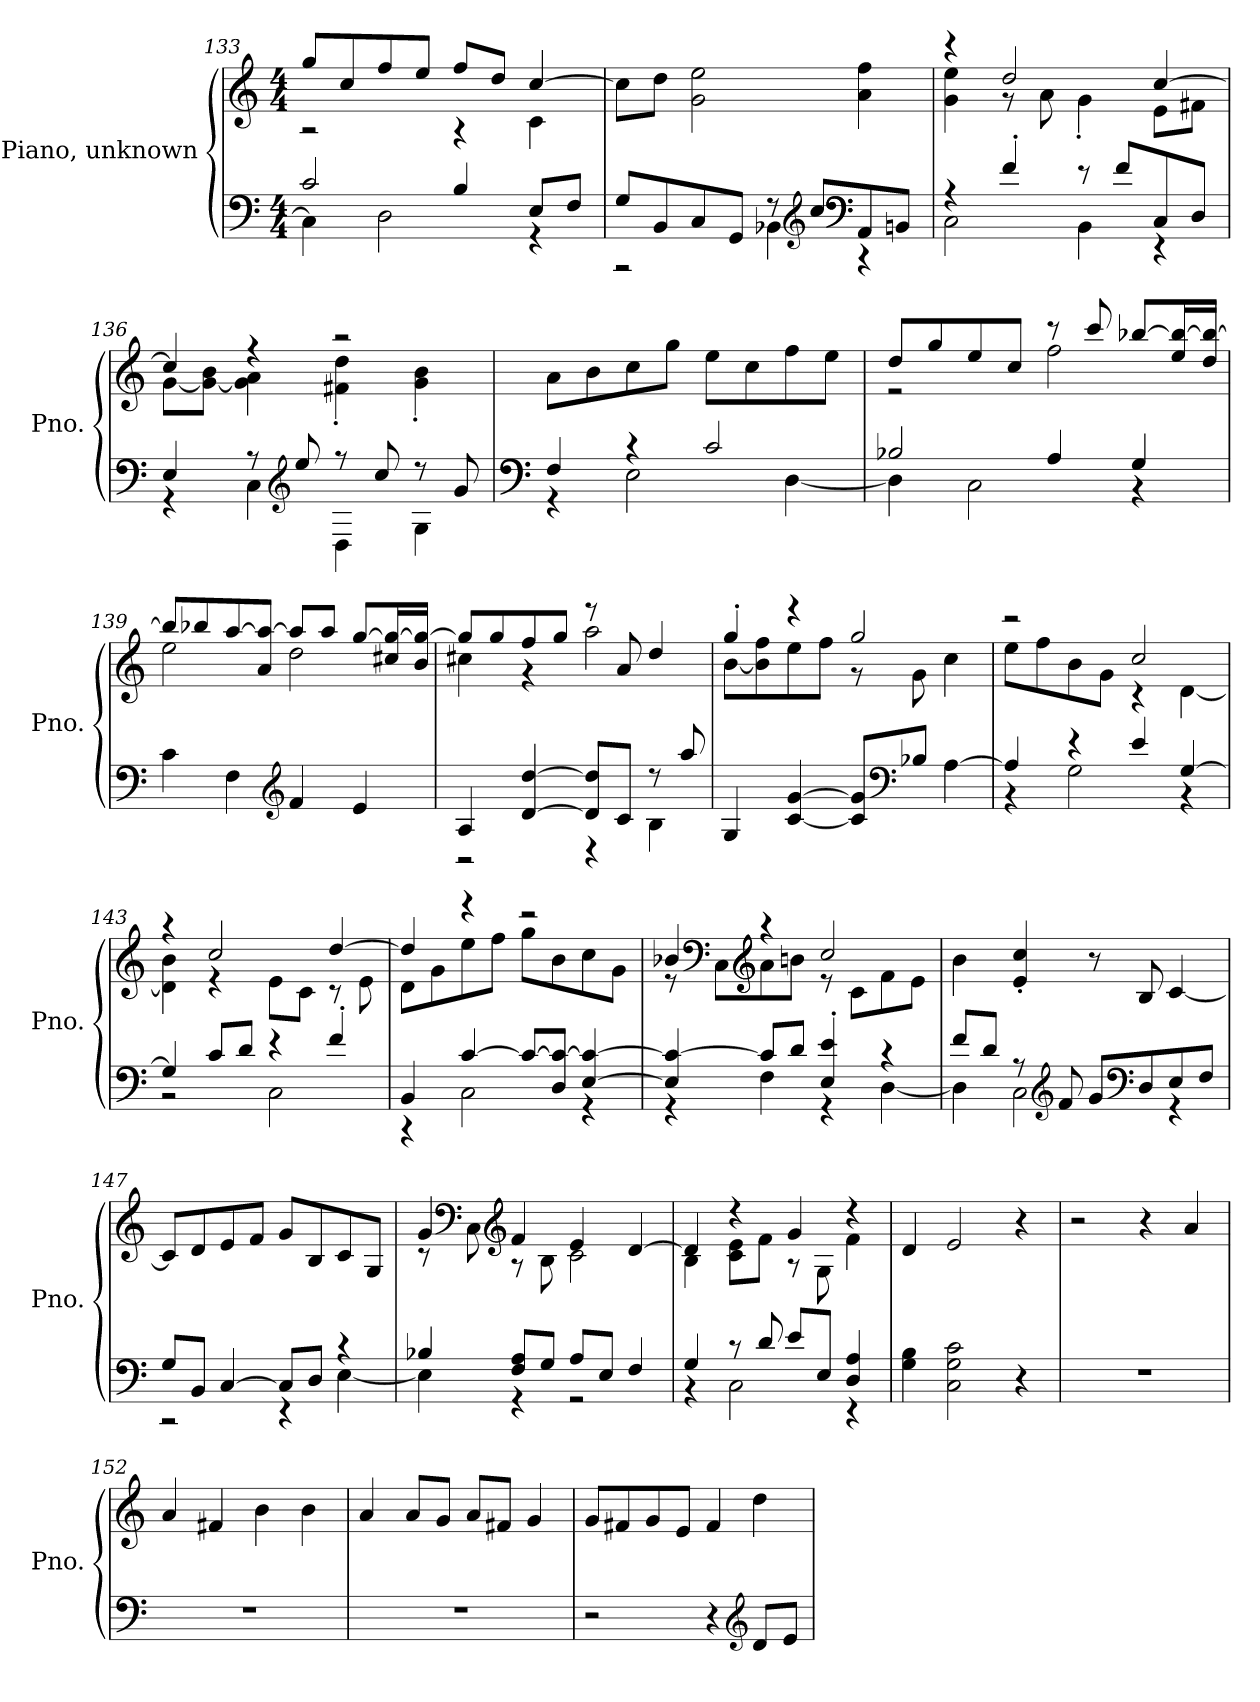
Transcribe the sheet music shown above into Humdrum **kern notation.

**kern	**kern
*part1	*part1
*staff2	*staff1
*I"Piano, unknown	*
*I'Pno.	*
*clefF4	*clefG2
*k[]	*k[]
*M4/4	*M4/4
=133	=133
*^	*^
2c/	4C\]	8gg/L	2r
.	.	8cc/	.
.	2D\	8ff/	.
.	.	8ee/J	.
4B/	.	8ff/L	4r
.	.	8dd/J	.
8E/L	4r	[4cc/	4c\
8F/J	.	.	.
*	*	*v	*v
=134	=134	=134
8G/L	2r	8cc\L]
8BB/	.	8dd\J
8C/	.	2g\ 2ee\
8GG/J	.	.
8r	4BB-X\	.
*clefG2	*	*
8cc/L	.	.
*clefF4	*	*
8AA/	4r	4a\ 4ff\
8BBn/J	.	.
=135	=135	=135
*	*	*^
4r	2C\	4r	4g\ 4ee\
4f'/	.	2dd/	8r
.	.	.	8a\
8r	4BB\	.	4g'\
8f/L	.	.	.
8C/	4r	[4cc/	8e\L
8D/J	.	.	8f#X\J
!!LO:LB:g=z	!!
=136	=136	=136	=136
4E/	4r	4cc/]	[8g\L
.	.	.	8g\_ 8b\J
8r	4C\	4r	4g\] 4a\
*clefG2	*	*	*
8ee/	.	.	.
8r	4D\	2r	4f#X\' 4dd\'
8cc/	.	.	.
8r	4G\	.	4g\' 4b\'
8g/	.	.	.
*	*	*v	*v
=137	=137	=137
*clefF4	*	*
4F/	4r	8a\L
.	.	8b\
4r	2E\	8cc\
.	.	8gg\J
2c/	.	8ee\L
.	.	8cc\
.	[4D\	8ff\
.	.	8ee\J
=138	=138	=138
*	*	*^
2B-X/	4D\]	8dd/L	2r
.	.	8gg/	.
.	2C\	8ee/	.
.	.	8cc/J	.
4A/	.	8r	2ff\
.	.	8ccc/	.
4G/	4r	[8bb-X/L	.
.	.	16ee/ 16bb-/_L	.
.	.	16dd/ 16bb-/_JJ	.
*v	*v	*	*
!!LO:LB:g=z	!!
=139	=139	=139
4c\	8bb-/L]	2ee\
.	8bb-X/	.
4F\	[8aa/	.
.	8a/ 8aa/_J	.
*clefG2	*	*
4f/	8aa/L]	2dd\
.	8aa/J	.
4e/	[8gg/L	.
.	16cc#X/ 16gg/_L	.
.	16b/ 16gg/_JJ	.
=140	=140	=140
*^	*	*
4A/	2r	8gg/L]	4cc#X\
.	.	8gg/	.
[4d/ [4dd/	.	8ff/	4r
.	.	8gg/J	.
8d/] 8dd/]L	4r	8r	2aa\
8c/J	.	8a/	.
8r	4B\	4dd/	.
8aa/	.	.	.
*v	*v	*	*
=141	=141	=141
4G/	4gg'/	[8b\L
.	.	8b\] 8ff\
[4c/ [4g/	4r	8ee\
.	.	8ff\J
8c/] 8g/]L	2gg/	8r
*clefF4	*	*
8B-X/J	.	8g\
[4A\	.	4cc\
=142	=142	=142
*^	*	*
4A/]	4r	2r	8ee\L
.	.	.	8ff\
4r	2G\	.	8b\
.	.	.	8g\J
4e/	.	2cc/	4r
[4G/	4r	.	[4d\
!!LO:LB:g=z	!!
=143	=143	=143	=143
4G/]	2r	4r	4d\] 4b\
8c/L	.	2cc/	4r
8d/J	.	.	.
4r	2C\	.	8e\L
.	.	.	8c\J
4f'/	.	[4dd/	8r
.	.	.	8e\
=144	=144	=144	=144
4BB/	4r	4dd/]	8d\L
.	.	.	8g\
[4c/	2C\	4r	8ee\
.	.	.	8ff\J
8c/L_	.	2r	8gg\L
8D/ 8c/_J	.	.	8b\
[4E/ 4c/_	4r	.	8cc\
.	.	.	8g\J
=145	=145	=145	=145
4E/] 4c/_	4r	4b-X/	8r
*	*	*clefF4	*
.	.	.	8C\L
*	*	*clefG2	*
8c/L]	4F\	4r	8a\
8d/J	.	.	8bn\J
4E/' 4e/'	4r	2cc/	8r
.	.	.	8c\L
4r	[4D\	.	8f\
.	.	.	8e\J
*	*	*v	*v
=146	=146	=146
8f/L	4D\]	4b\
8d/J	.	.
8r	2C\	4e/' 4cc/'
*clefG2	*	*
8f/	.	.
8g/L	.	8r
*clefF4	*	*
8D/	.	8B/
8E/	4r	[4c/
8F/J	.	.
!!LO:PB:g=z
=147	=147	=147
8G/L	2r	8c/L]
8BB/J	.	8d/
[4C/	.	8e/
.	.	8f/J
8C/L]	4r	8g/L
8D/J	.	8B/
4r	[4E\	8c/
.	.	8G/J
=148	=148	=148
*	*	*^
4B-X/	4E\]	4g/	8r
*	*	*clefF4	*
.	.	.	8C\
*	*	*clefG2	*
8F/ 8A/L	4r	4f/	8r
8G/J	.	.	8B\
8A/L	2r	4e/	2c\
8E/J	.	.	.
4F/	.	[4d/	.
=149	=149	=149	=149
4G/	4r	4d/]	4B\
8r	2C\	4r	8c\ 8e\L
8d/	.	.	8f\J
8e/L	.	4g/	8r
8E/J	.	.	8G\
4D/ 4A/	4r	4r	4f\
*v	*v	*	*
*	*v	*v
=150	=150
4G\ 4B\	4d/
2C\ 2G\ 2c\	2e/
4r	4r
=151	=151
1r	2r
.	4r
.	4a/
=152	=152
1r	4a/
.	4f#X/
.	4b\
.	4b\
!!LO:LB:g=z
=153	=153
1r	4a/
.	8a/L
.	8g/J
.	8a/L
.	8f#X/J
.	4g/
=154	=154
2r	8g/L
.	8f#X/
.	8g/
.	8e/J
4r	4f#/
*clefG2	*
8d/L	4dd\
8e/J	.
=	=
*-	*-
